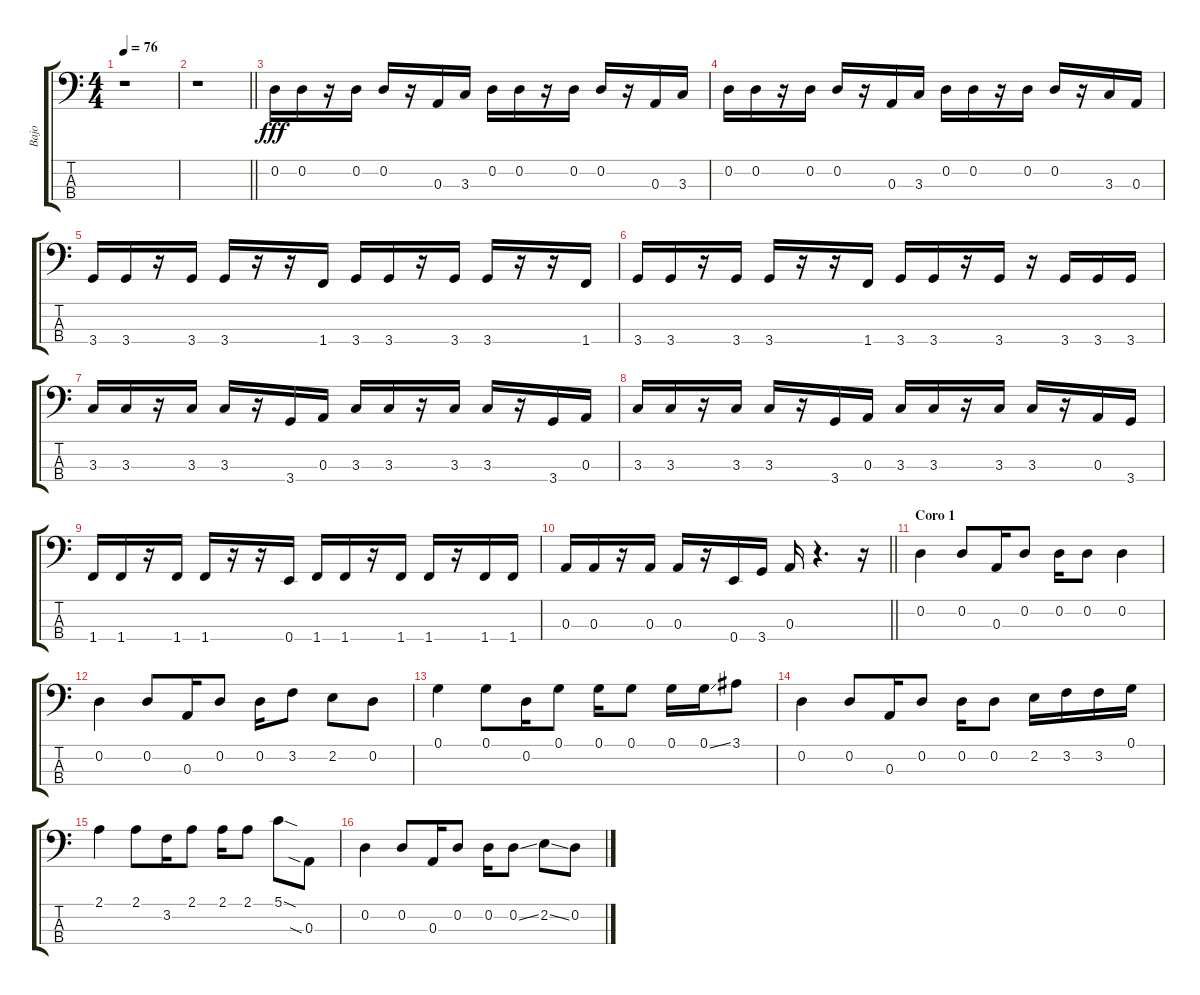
\track ("Bajo" "Bajo") {instrument electricbassfinger}
\staff {score tabs}
\tuning (G2 D2 A1 E1) {hide}
\ts (4 4)
\tempo 76
\clef f4
\ks c
r.1{dy fff} |
\barLineRight lightlight
r.1 |
\section ("" "")
0.2.16 0.2.16 r.16 0.2.16 0.2.16 r.16 0.3.16 3.3.16 0.2.16 0.2.16 r.16 0.2.16 0.2.16 r.16 0.3.16 3.3.16 |
0.2.16 0.2.16 r.16 0.2.16 0.2.16 r.16 0.3.16 3.3.16 0.2.16 0.2.16 r.16 0.2.16 0.2.16 r.16 3.3.16 0.3.16 |
3.4.16 3.4.16 r.16 3.4.16 3.4.16 r.16 r.16 1.4.16 3.4.16 3.4.16 r.16 3.4.16 3.4.16 r.16 r.16 1.4.16 |
3.4.16 3.4.16 r.16 3.4.16 3.4.16 r.16 r.16 1.4.16 3.4.16 3.4.16 r.16 3.4.16 r.16 3.4.16 3.4.16 3.4.16 |
3.3.16 3.3.16 r.16 3.3.16 3.3.16 r.16 3.4.16 0.3.16 3.3.16 3.3.16 r.16 3.3.16 3.3.16 r.16 3.4.16 0.3.16 |
3.3.16 3.3.16 r.16 3.3.16 3.3.16 r.16 3.4.16 0.3.16 3.3.16 3.3.16 r.16 3.3.16 3.3.16 r.16 0.3.16 3.4.16 |
1.4.16 1.4.16 r.16 1.4.16 1.4.16 r.16 r.16 0.4.16 1.4.16 1.4.16 r.16 1.4.16 1.4.16 r.16 1.4.16 1.4.16 |
\barLineRight lightlight
0.3.16 0.3.16 r.16 0.3.16 0.3.16 r.16 0.4.16 3.4.16 0.3.16 r.4{d} r.16 |
\section ("" "Coro 1")
0.2.4 0.2.8 0.3.16 0.2.8 0.2.16 0.2.8 0.2.4 |
0.2.4 0.2.8 0.3.16 0.2.8 0.2.16 3.2.8 2.2.8 0.2.8 |
0.1.4 0.1.8 0.2.16 0.1.8 0.1.16 0.1.8 0.1.16 0.1{ss}.16 3.1.8 |
0.2.4 0.2.8 0.3.16 0.2.8 0.2.16 0.2.8 2.2.16 3.2.16 3.2.16 0.1.16 |
2.1.4 2.1.8 3.2.16 2.1.8 2.1.16 2.1.8 5.1{sod}.8 0.3{sia}.8 |
0.2.4 0.2.8 0.3.16 0.2.8 0.2.16 0.2{ss}.8 2.2{ss}.8 0.2.8
